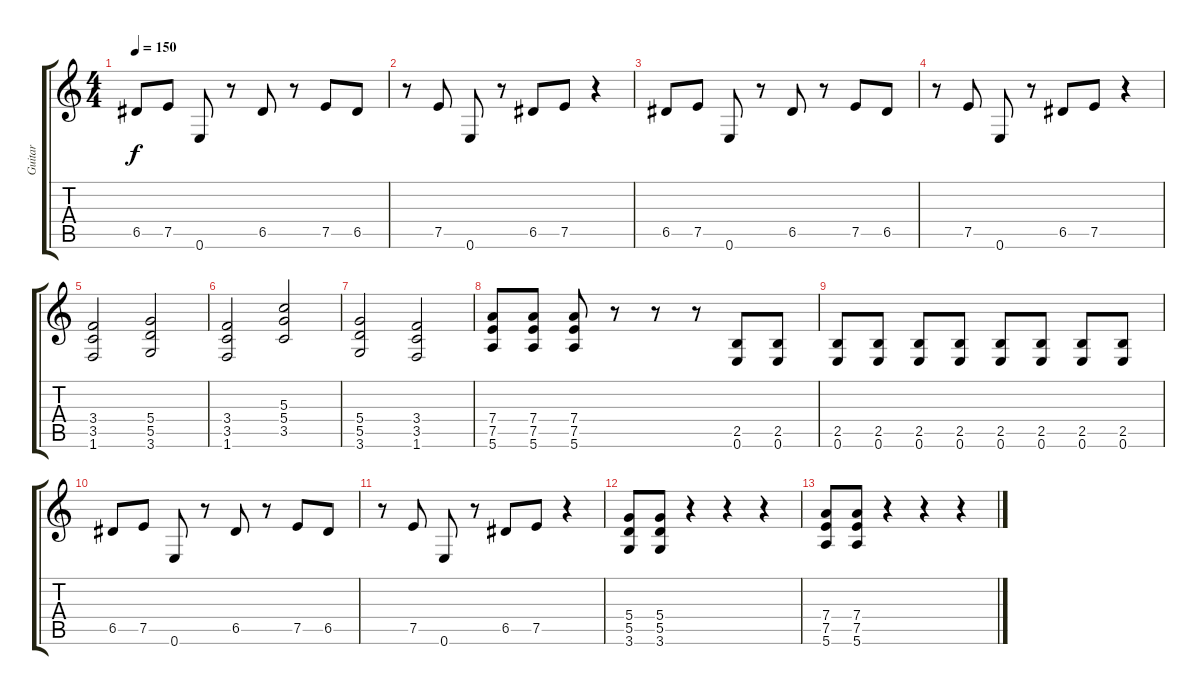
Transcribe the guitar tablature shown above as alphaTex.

\track ("Guitar" "Guitar") {instrument overdrivenguitar}
\staff {score tabs}
\tuning (E4 B3 G3 D3 A2 E2) {hide}
\ts (4 4)
\tempo 150
\clef g2
\ks c
6.5.8{dy f} 7.5.8 0.6.8 r.8 6.5.8 r.8 7.5.8 6.5.8 |
r.8 7.5.8 0.6.8 r.8 6.5.8 7.5.8 r.4 |
6.5.8 7.5.8 0.6.8 r.8 6.5.8 r.8 7.5.8 6.5.8 |
r.8 7.5.8 0.6.8 r.8 6.5.8 7.5.8 r.4 |
(3.4 3.5 1.6).2 (5.4 5.5 3.6).2 |
(3.4 3.5 1.6).2 (5.3 5.4 3.5).2 |
(5.4 5.5 3.6).2 (3.4 3.5 1.6).2 |
(7.4 7.5 5.6).8 (7.4 7.5 5.6).8 (7.4 7.5 5.6).8 r.8 r.8 r.8 (2.5 0.6).8 (2.5 0.6).8 |
(2.5 0.6).8 (2.5 0.6).8 (2.5 0.6).8 (2.5 0.6).8 (2.5 0.6).8 (2.5 0.6).8 (2.5 0.6).8 (2.5 0.6).8 |
6.5.8 7.5.8 0.6.8 r.8 6.5.8 r.8 7.5.8 6.5.8 |
r.8 7.5.8 0.6.8 r.8 6.5.8 7.5.8 r.4 |
(5.4 5.5 3.6).8 (5.4 5.5 3.6).8 r.4 r.4 r.4 |
(7.4 7.5 5.6).8 (7.4 7.5 5.6).8 r.4 r.4 r.4
